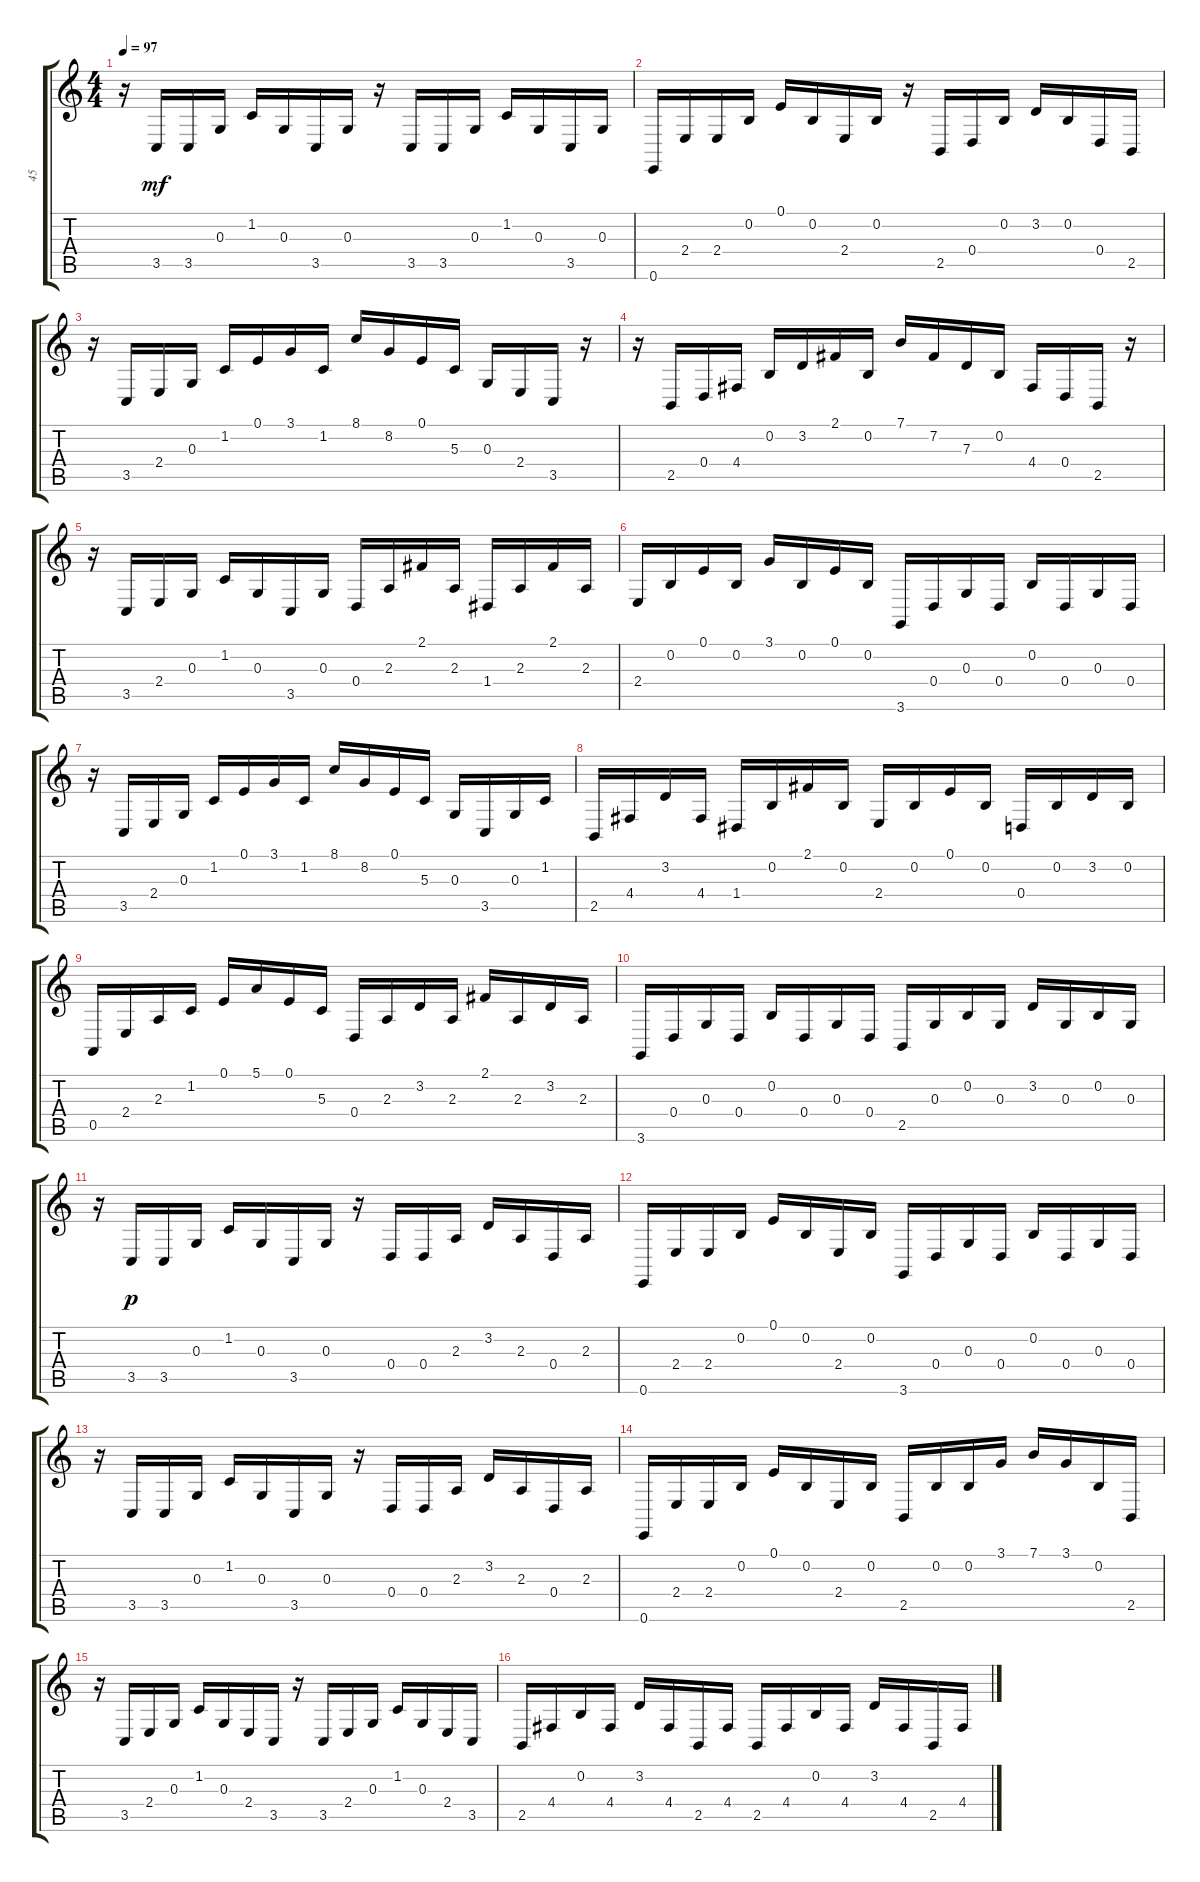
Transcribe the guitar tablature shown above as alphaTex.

\track ("45" "45") {instrument acousticgrandpiano}
\staff {score tabs}
\tuning (E4 B3 G3 D3 A2 E2) {hide}
\ts (4 4)
\tempo 97
\clef g2
\ks c
r.16{dy mf} 3.5.16 3.5.16 0.3.16 1.2.16 0.3.16 3.5.16 0.3.16 r.16 3.5.16 3.5.16 0.3.16 1.2.16 0.3.16 3.5.16 0.3.16 |
0.6.16 2.4.16 2.4.16 0.2.16 0.1.16 0.2.16 2.4.16 0.2.16 r.16 2.5.16 0.4.16 0.2.16 3.2.16 0.2.16 0.4.16 2.5.16 |
r.16 3.5.16 2.4.16 0.3.16 1.2.16 0.1.16 3.1.16 1.2.16 8.1.16 8.2.16 0.1.16 5.3.16 0.3.16 2.4.16 3.5.16 r.16 |
r.16 2.5.16 0.4.16 4.4.16 0.2.16 3.2.16 2.1.16 0.2.16 7.1.16 7.2.16 7.3.16 0.2.16 4.4.16 0.4.16 2.5.16 r.16 |
r.16 3.5.16 2.4.16 0.3.16 1.2.16 0.3.16 3.5.16 0.3.16 0.4.16 2.3.16 2.1.16 2.3.16 1.4.16 2.3.16 2.1.16 2.3.16 |
2.4.16 0.2.16 0.1.16 0.2.16 3.1.16 0.2.16 0.1.16 0.2.16 3.6.16 0.4.16 0.3.16 0.4.16 0.2.16 0.4.16 0.3.16 0.4.16 |
r.16 3.5.16 2.4.16 0.3.16 1.2.16 0.1.16 3.1.16 1.2.16 8.1.16 8.2.16 0.1.16 5.3.16 0.3.16 3.5.16 0.3.16 1.2.16 |
2.5.16 4.4.16 3.2.16 4.4.16 1.4.16 0.2.16 2.1.16 0.2.16 2.4.16 0.2.16 0.1.16 0.2.16 0.4.16 0.2.16 3.2.16 0.2.16 |
0.5.16 2.4.16 2.3.16 1.2.16 0.1.16 5.1.16 0.1.16 5.3.16 0.4.16 2.3.16 3.2.16 2.3.16 2.1.16 2.3.16 3.2.16 2.3.16 |
3.6.16 0.4.16 0.3.16 0.4.16 0.2.16 0.4.16 0.3.16 0.4.16 2.5.16 0.3.16 0.2.16 0.3.16 3.2.16 0.3.16 0.2.16 0.3.16 |
r.16 3.5.16{dy p} 3.5.16 0.3.16 1.2.16 0.3.16 3.5.16 0.3.16 r.16 0.4.16 0.4.16 2.3.16 3.2.16 2.3.16 0.4.16 2.3.16 |
0.6.16 2.4.16 2.4.16 0.2.16 0.1.16 0.2.16 2.4.16 0.2.16 3.6.16 0.4.16 0.3.16 0.4.16 0.2.16 0.4.16 0.3.16 0.4.16 |
r.16 3.5.16 3.5.16 0.3.16 1.2.16 0.3.16 3.5.16 0.3.16 r.16 0.4.16 0.4.16 2.3.16 3.2.16 2.3.16 0.4.16 2.3.16 |
0.6.16 2.4.16 2.4.16 0.2.16 0.1.16 0.2.16 2.4.16 0.2.16 2.5.16 0.2.16 0.2.16 3.1.16 7.1.16 3.1.16 0.2.16 2.5.16 |
r.16 3.5.16 2.4.16 0.3.16 1.2.16 0.3.16 2.4.16 3.5.16 r.16 3.5.16 2.4.16 0.3.16 1.2.16 0.3.16 2.4.16 3.5.16 |
2.5.16 4.4.16 0.2.16 4.4.16 3.2.16 4.4.16 2.5.16 4.4.16 2.5.16 4.4.16 0.2.16 4.4.16 3.2.16 4.4.16 2.5.16 4.4.16
